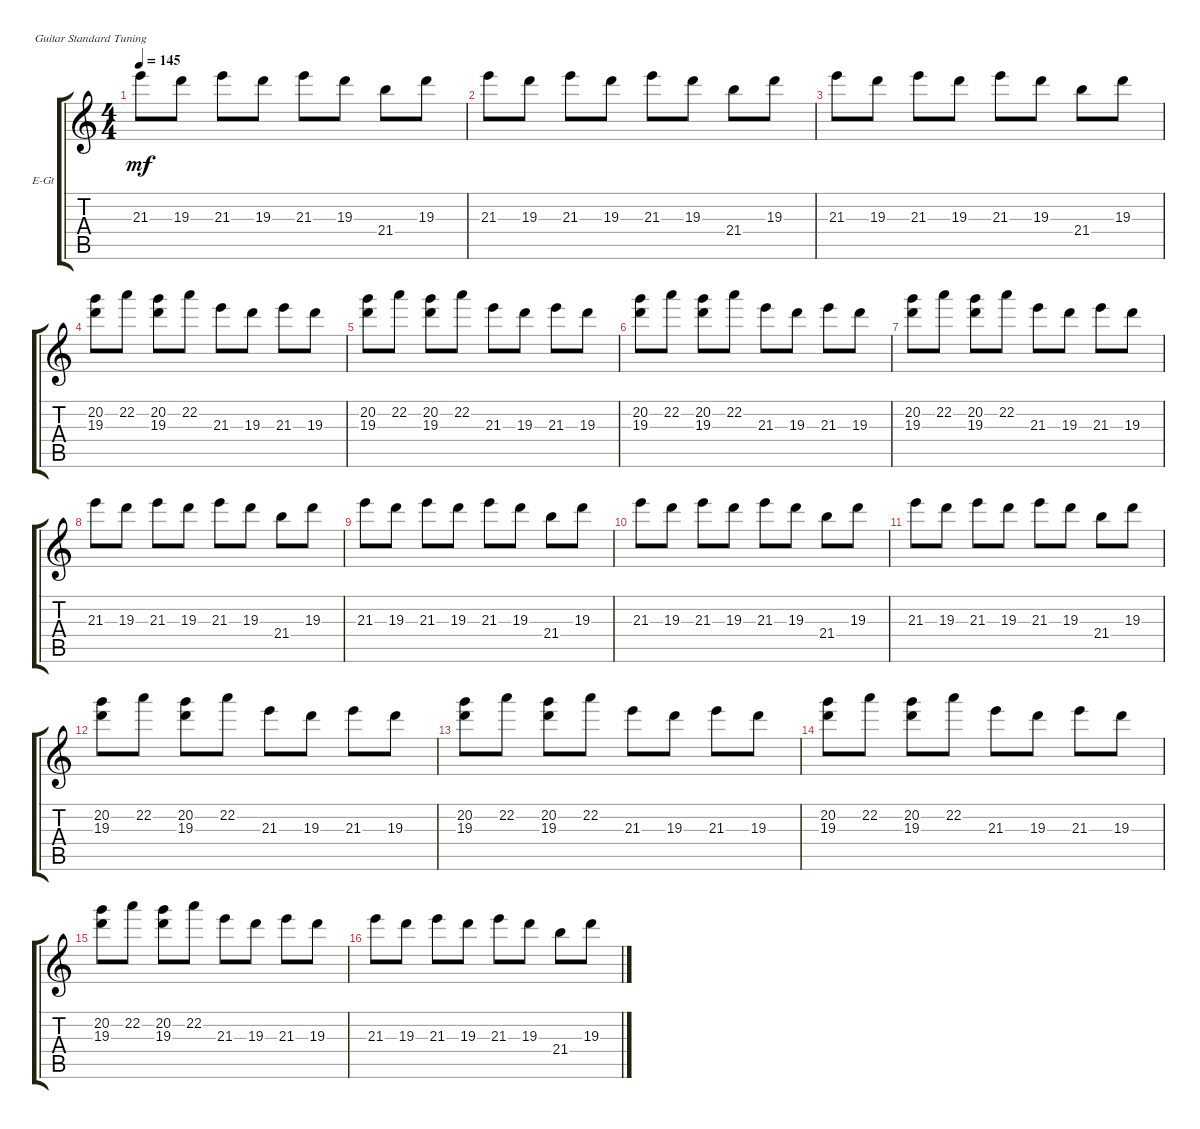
\defaultSystemsLayout 4
\bracketExtendMode groupsimilarinstruments
\firstSystemTrackNameOrientation horizontal
\otherSystemsTrackNameOrientation horizontal
\track ("Electric Guitar" "E-Gt") {instrument electricguitarclean}
\staff {score tabs}
\tuning (E4 B3 G3 D3 A2 E2)
\ts (4 4)
\tempo 145
\clef g2
\ks c
21.3.8{dy mf} 19.3.8 21.3.8 19.3.8 21.3.8 19.3.8 21.4.8 19.3.8 |
21.3.8 19.3.8 21.3.8 19.3.8 21.3.8 19.3.8 21.4.8 19.3.8 |
21.3.8 19.3.8 21.3.8 19.3.8 21.3.8 19.3.8 21.4.8 19.3.8 |
(19.3 20.2).8 22.2.8 (19.3 20.2).8 22.2.8 21.3.8 19.3.8 21.3.8 19.3.8 |
(19.3 20.2).8 22.2.8 (19.3 20.2).8 22.2.8 21.3.8 19.3.8 21.3.8 19.3.8 |
(19.3 20.2).8 22.2.8 (19.3 20.2).8 22.2.8 21.3.8 19.3.8 21.3.8 19.3.8 |
(19.3 20.2).8 22.2.8 (19.3 20.2).8 22.2.8 21.3.8 19.3.8 21.3.8 19.3.8 |
21.3.8 19.3.8 21.3.8 19.3.8 21.3.8 19.3.8 21.4.8 19.3.8 |
21.3.8 19.3.8 21.3.8 19.3.8 21.3.8 19.3.8 21.4.8 19.3.8 |
21.3.8 19.3.8 21.3.8 19.3.8 21.3.8 19.3.8 21.4.8 19.3.8 |
21.3.8 19.3.8 21.3.8 19.3.8 21.3.8 19.3.8 21.4.8 19.3.8 |
(19.3 20.2).8 22.2.8 (19.3 20.2).8 22.2.8 21.3.8 19.3.8 21.3.8 19.3.8 |
(19.3 20.2).8 22.2.8 (19.3 20.2).8 22.2.8 21.3.8 19.3.8 21.3.8 19.3.8 |
(19.3 20.2).8 22.2.8 (19.3 20.2).8 22.2.8 21.3.8 19.3.8 21.3.8 19.3.8 |
(19.3 20.2).8 22.2.8 (19.3 20.2).8 22.2.8 21.3.8 19.3.8 21.3.8 19.3.8 |
21.3.8 19.3.8 21.3.8 19.3.8 21.3.8 19.3.8 21.4.8 19.3.8
